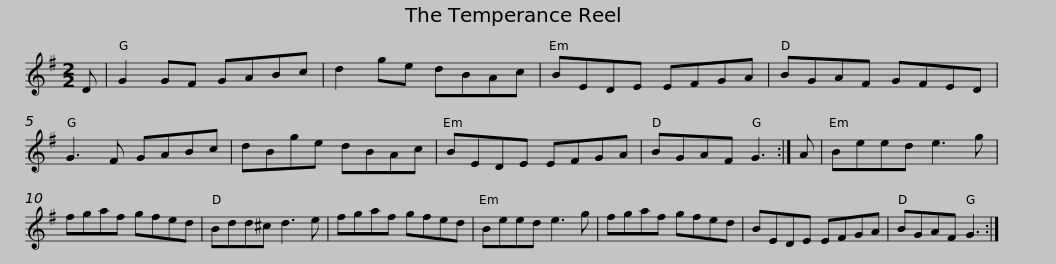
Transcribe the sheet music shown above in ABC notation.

X:1
L:1/8
M:2/2
I:linebreak $
K:G
V:1 treble
V:1
 D | G2 GF GABc | d2 ge dBAc | BEDE EFGA | BGAF GFED |$ %5
 G3 F GABc | dBge dBAc | BEDE EFGA | BGAF G3 :|$ A | %10
 Beed e3 g | fgaf gfed | Bdd^c d3 e | fgaf gfed |$ Beed e3 g | %15
 fgaf gfed | BEDE EFGA | BGAF G3 :| %18
